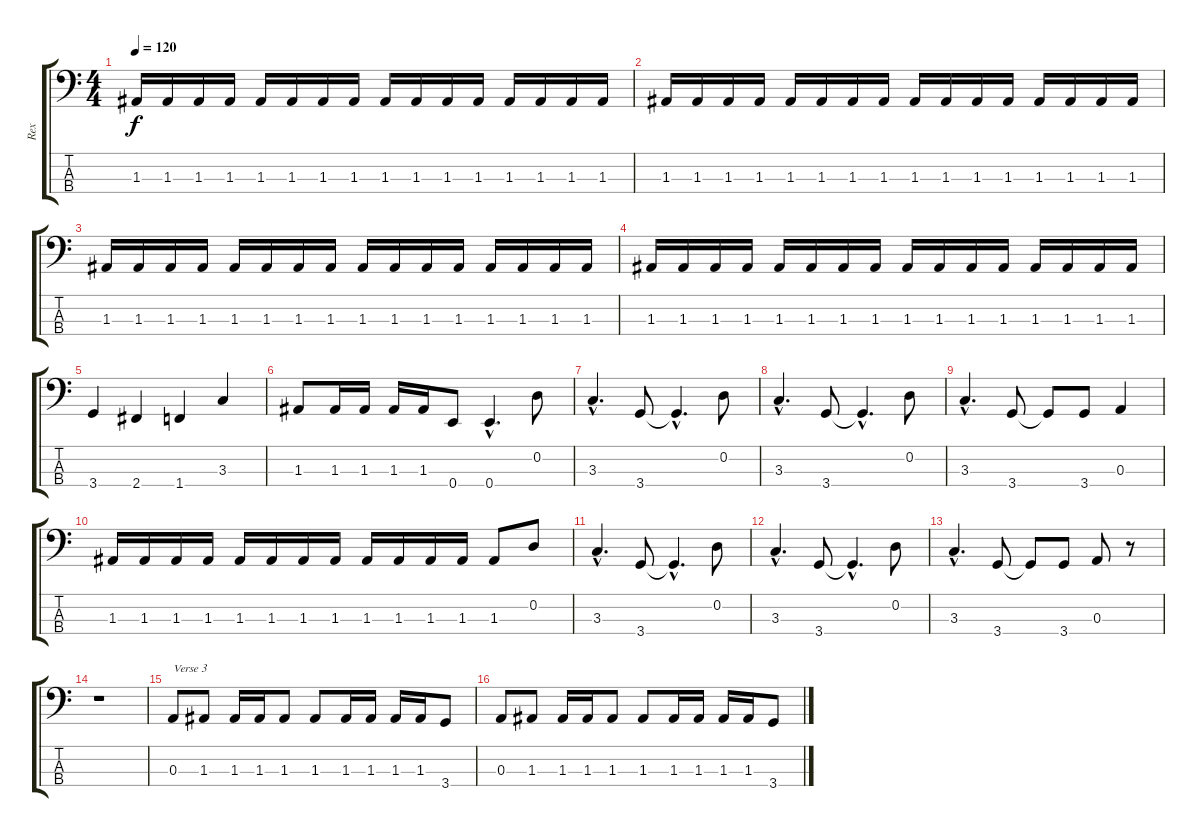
\track ("Rex" "Rex") {instrument electricbasspick}
\staff {score tabs}
\tuning (G2 D2 A1 E1) {hide}
\ts (4 4)
\tempo 120
\clef f4
\ks c
1.3.16{dy f} 1.3.16 1.3.16 1.3.16 1.3.16 1.3.16 1.3.16 1.3.16 1.3.16 1.3.16 1.3.16 1.3.16 1.3.16 1.3.16 1.3.16 1.3.16 |
1.3.16 1.3.16 1.3.16 1.3.16 1.3.16 1.3.16 1.3.16 1.3.16 1.3.16 1.3.16 1.3.16 1.3.16 1.3.16 1.3.16 1.3.16 1.3.16 |
1.3.16 1.3.16 1.3.16 1.3.16 1.3.16 1.3.16 1.3.16 1.3.16 1.3.16 1.3.16 1.3.16 1.3.16 1.3.16 1.3.16 1.3.16 1.3.16 |
1.3.16 1.3.16 1.3.16 1.3.16 1.3.16 1.3.16 1.3.16 1.3.16 1.3.16 1.3.16 1.3.16 1.3.16 1.3.16 1.3.16 1.3.16 1.3.16 |
3.4.4 2.4.4 1.4.4 3.3.4 |
1.3.8 1.3.16 1.3.16 1.3.16 1.3.16 0.4.8 0.4{hac}.4{d} 0.2.8 |
3.3{hac}.4{d} 3.4.8 3.4{hac t}.4{d} 0.2.8 |
3.3{hac}.4{d} 3.4.8 3.4{hac t}.4{d} 0.2.8 |
3.3{hac}.4{d} 3.4.8 3.4{t}.8 3.4.8 0.3.4 |
1.3.16 1.3.16 1.3.16 1.3.16 1.3.16 1.3.16 1.3.16 1.3.16 1.3.16 1.3.16 1.3.16 1.3.16 1.3.8 0.2.8 |
3.3{hac}.4{d} 3.4.8 3.4{hac t}.4{d} 0.2.8 |
3.3{hac}.4{d} 3.4.8 3.4{hac t}.4{d} 0.2.8 |
3.3{hac}.4{d} 3.4.8 3.4{t}.8 3.4.8 0.3.8 r.8 |
r.1 |
0.3.8{txt "Verse 3"} 1.3.8 1.3.16 1.3.16 1.3.8 1.3.8 1.3.16 1.3.16 1.3.16 1.3.16 3.4.8 |
0.3.8 1.3.8 1.3.16 1.3.16 1.3.8 1.3.8 1.3.16 1.3.16 1.3.16 1.3.16 3.4.8
